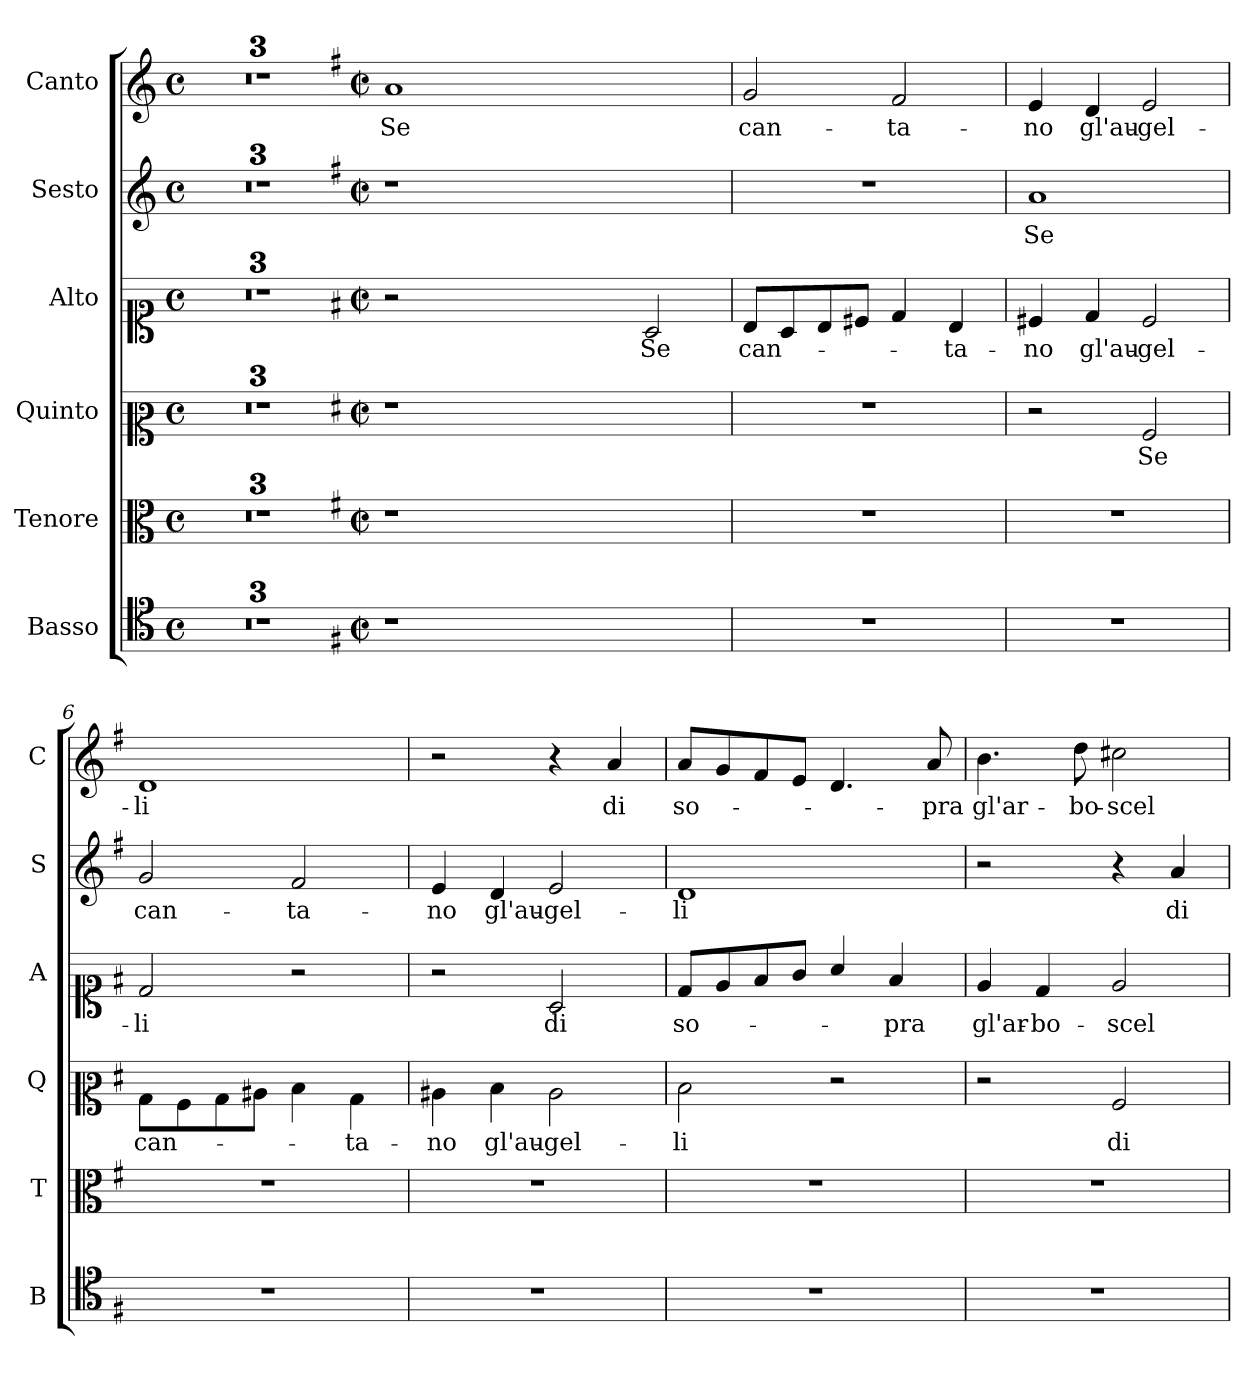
**kern	**kern	**kern	**text	**kern	**text	**kern	**text	**kern	**text
*part6	*part5	*part4	*part4	*part3	*part3	*part2	*part2	*part1	*part1
*staff6	*staff5	*staff4	*staff4	*staff3	*staff3	*staff2	*staff2	*staff1	*staff1
*I"Basso	*I"Tenore	*I"Quinto	*	*I"Alto	*	*I"Sesto	*	*I"Canto	*
*I'B	*I'T	*I'Q	*	*I'A	*	*I'S	*	*I'C	*
*clefC4	*clefC3	*clefC2	*	*clefC1	*	*clefG2	*	*clefG2	*
*k[]	*k[]	*k[]	*	*k[]	*	*k[]	*	*k[]	*
*C:	*C:	*C:	*	*C:	*	*C:	*	*C:	*
*M4/4	*M4/4	*M4/4	*	*M4/4	*	*M4/4	*	*M4/4	*
*met(c)	*met(c)	*met(c)	*	*met(c)	*	*met(c)	*	*met(c)	*
=1	=1	=1	=1	=1	=1	=1	=1	=1	=1
1ryy	1ryy	1ryy	.	1ryy	.	1ryy	.	1ryy	.
=2	=2	=2	=2	=2	=2	=2	=2	=2	=2
1ryy	1ryy	1ryy	.	1ryy	.	1ryy	.	1ryy	.
=3	=3	=3	=3	=3	=3	=3	=3	=3	=3
*clefF4	*clefGv2	*clefGv2	*	*clefG2	*	*	*	*	*
1ryy	1ryy	1ryy	.	1ryy	.	1ryy	.	1ryy	.
=3X1-	=3X1-	=3X1-	=3X1-	=3X1-	=3X1-	=3X1-	=3X1-	=3X1-	=3X1-
*k[f#]	*k[f#]	*k[f#]	*	*k[f#]	*	*k[f#]	*	*k[f#]	*
*G:	*G:	*G:	*	*G:	*	*G:	*	*G:	*
*M2/2	*M2/2	*M2/2	*	*M2/2	*	*M2/2	*	*M2/2	*
*met(c|)	*met(c|)	*met(c|)	*	*met(c|)	*	*met(c|)	*	*met(c|)	*
!	!	!	!	!	!	!	!	!	!LO:LY:b
1r	1r	1r	.	2r	.	1r	.	1a	Se
.	.	.	.	1ryy	.	.	.	.	.
1ryy	1ryy	1ryy	.	.	.	1ryy	.	1ryy	.
!	!	!	!	!	!LO:LY:b	!	!	!	!
.	.	.	.	2A/	Se	.	.	.	.
=4	=4	=4	=4	=4	=4	=4	=4	=4	=4
!	!	!	!	!	!LO:LY:b	!	!	!	!LO:LY:b
1r	1r	1r	.	8B/L	can-	1r	.	2g/	can-
.	.	.	.	8A/	.	.	.	.	.
.	.	.	.	8B/	.	.	.	.	.
.	.	.	.	8c#X/J	.	.	.	.	.
!	!	!	!	!	!	!	!	!	!LO:LY:b
.	.	.	.	4d/	.	.	.	2f#/	-ta-
!	!	!	!	!	!LO:LY:b	!	!	!	!
.	.	.	.	4B/	-ta-	.	.	.	.
=5	=5	=5	=5	=5	=5	=5	=5	=5	=5
!	!	!	!	!	!LO:LY:b	!	!LO:LY:b	!	!LO:LY:b
1r	1r	2r	.	4c#X/	-no	1a	Se	4e/	-no
!	!	!	!	!	!LO:LY:b	!	!	!	!LO:LY:b
.	.	.	.	4d/	gl'au-	.	.	4d/	gl'au-
!	!	!	!LO:LY:b	!	!LO:LY:b	!	!	!	!LO:LY:b
.	.	2A/	Se	2c#/	-gel-	.	.	2e/	-gel-
=6	=6	=6	=6	=6	=6	=6	=6	=6	=6
!	!	!	!LO:LY:b	!	!LO:LY:b	!	!LO:LY:b	!	!LO:LY:b
1r	1r	8B\L	can-	2d/	-li	2g/	can-	1d	-li
.	.	8A\	.	.	.	.	.	.	.
.	.	8B\	.	.	.	.	.	.	.
.	.	8c#X\J	.	.	.	.	.	.	.
!	!	!	!	!	!	!	!LO:LY:b	!	!
.	.	4d\	.	2r	.	2f#/	-ta-	.	.
!	!	!	!LO:LY:b	!	!	!	!	!	!
.	.	4B\	-ta-	.	.	.	.	.	.
!!LO:PB:g=z
=7	=7	=7	=7	=7	=7	=7	=7	=7	=7
!	!	!	!LO:LY:b	!	!	!	!LO:LY:b	!	!
1r	1r	4c#X\	-no	2r	.	4e/	-no	2r	.
!	!	!	!LO:LY:b	!	!	!	!LO:LY:b	!	!
.	.	4d\	gl'au-	.	.	4d/	gl'au-	.	.
!	!	!	!LO:LY:b	!	!LO:LY:b	!	!LO:LY:b	!	!
.	.	2c#\	-gel-	2A/	di	2e/	-gel-	4r	.
!	!	!	!	!	!	!	!	!	!LO:LY:b
.	.	.	.	.	.	.	.	4a/	di
=8	=8	=8	=8	=8	=8	=8	=8	=8	=8
!	!	!	!LO:LY:b	!	!LO:LY:b	!	!LO:LY:b	!	!LO:LY:b
1r	1r	2d\	-li	8d/L	so-	1d	-li	8a/L	so-
.	.	.	.	8e/	.	.	.	8g/	.
.	.	.	.	8f#/	.	.	.	8f#/	.
.	.	.	.	8g/J	.	.	.	8e/J	.
.	.	2r	.	4a/	.	.	.	4.d/	.
!	!	!	!	!	!LO:LY:b	!	!	!	!
.	.	.	.	4f#/	-pra	.	.	.	.
!	!	!	!	!	!	!	!	!	!LO:LY:b
.	.	.	.	.	.	.	.	8a/	-pra
=9	=9	=9	=9	=9	=9	=9	=9	=9	=9
!	!	!	!	!	!LO:LY:b	!	!	!	!LO:LY:b
1r	1r	2r	.	4e/	gl'ar-	2r	.	4.b\	gl'ar-
!	!	!	!	!	!LO:LY:b	!	!	!	!
.	.	.	.	4d/	-bo-	.	.	.	.
!	!	!	!	!	!	!	!	!	!LO:LY:b
.	.	.	.	.	.	.	.	8dd\	-bo-
!	!	!	!LO:LY:b	!	!LO:LY:b	!	!	!	!LO:LY:b
.	.	2A/	di	2e/	-scel-	4r	.	2cc#X\	-scel-
!	!	!	!	!	!	!	!LO:LY:b	!	!
.	.	.	.	.	.	4a/	di	.	.
=	=	=	=	=	=	=	=	=	=
*-	*-	*-	*-	*-	*-	*-	*-	*-	*-
